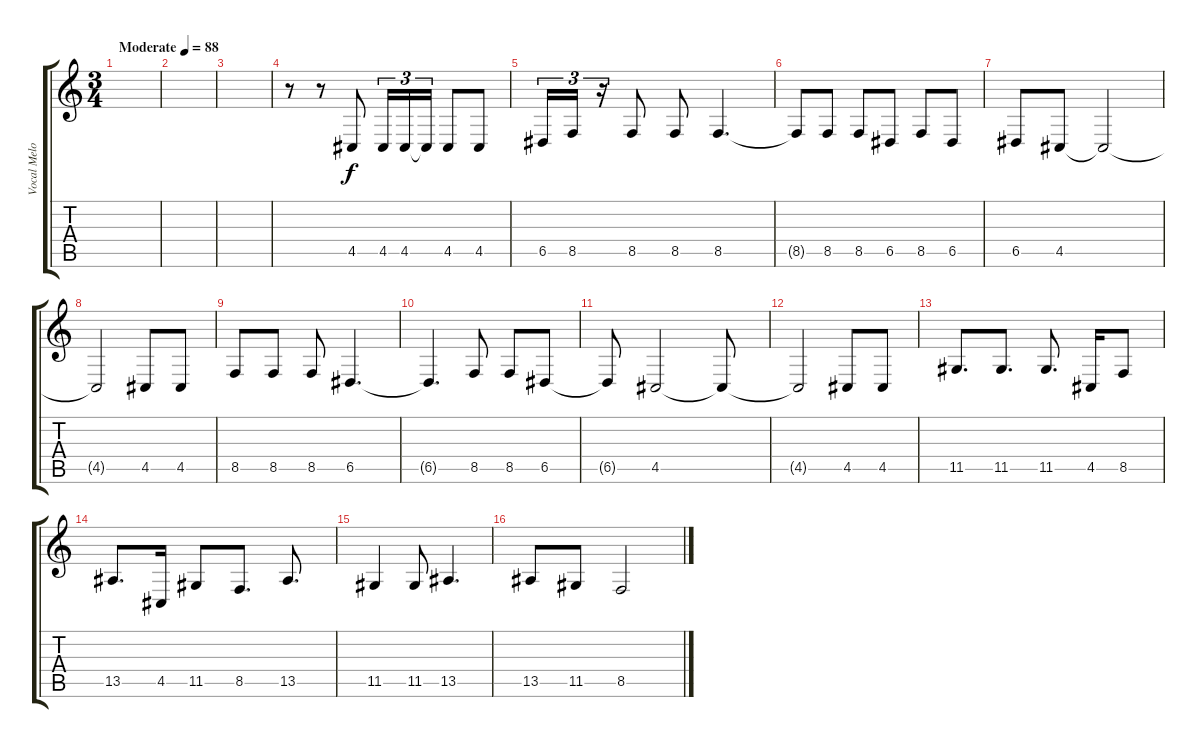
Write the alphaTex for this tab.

\track ("Vocal Melody" "Vocal Melo") {instrument sopranosax}
\staff {score tabs}
\tuning (E4 B3 G3 D3 A2 E2) {hide}
\ts (3 4)
\tempo (88 "Moderate")
\clef g2
\ks c
|
|
|
r.8 r.8 4.5.8 4.5.16{tu (3 2)} 4.5.16{tu (3 2)} 4.5{t}.16{tu (3 2)} 4.5.8 4.5.8 |
6.5.16{tu (3 2)} 8.5.16{tu (3 2)} r.16{tu (3 2)} 8.5.8 8.5.8 8.5.4{d} |
8.5{t}.8 8.5.8 8.5.8 6.5.8 8.5.8 6.5.8 |
6.5.8 4.5.8 4.5{t}.2 |
4.5{t}.2 4.5.8 4.5.8 |
8.5.8 8.5.8 8.5.8 6.5.4{d} |
6.5{t}.4{d} 8.5.8 8.5.8 6.5.8 |
6.5{t}.8 4.5.2 4.5{t}.8 |
4.5{t}.2 4.5.8 4.5.8 |
11.5.8{d} 11.5.8{d} 11.5.8{d} 4.5.16 8.5.8 |
13.5.8{d} 4.5.16 11.5.8 8.5.8{d} 13.5.8{d} |
11.5.4 11.5.8 13.5.4{d} |
13.5.8 11.5.8 8.5.2
